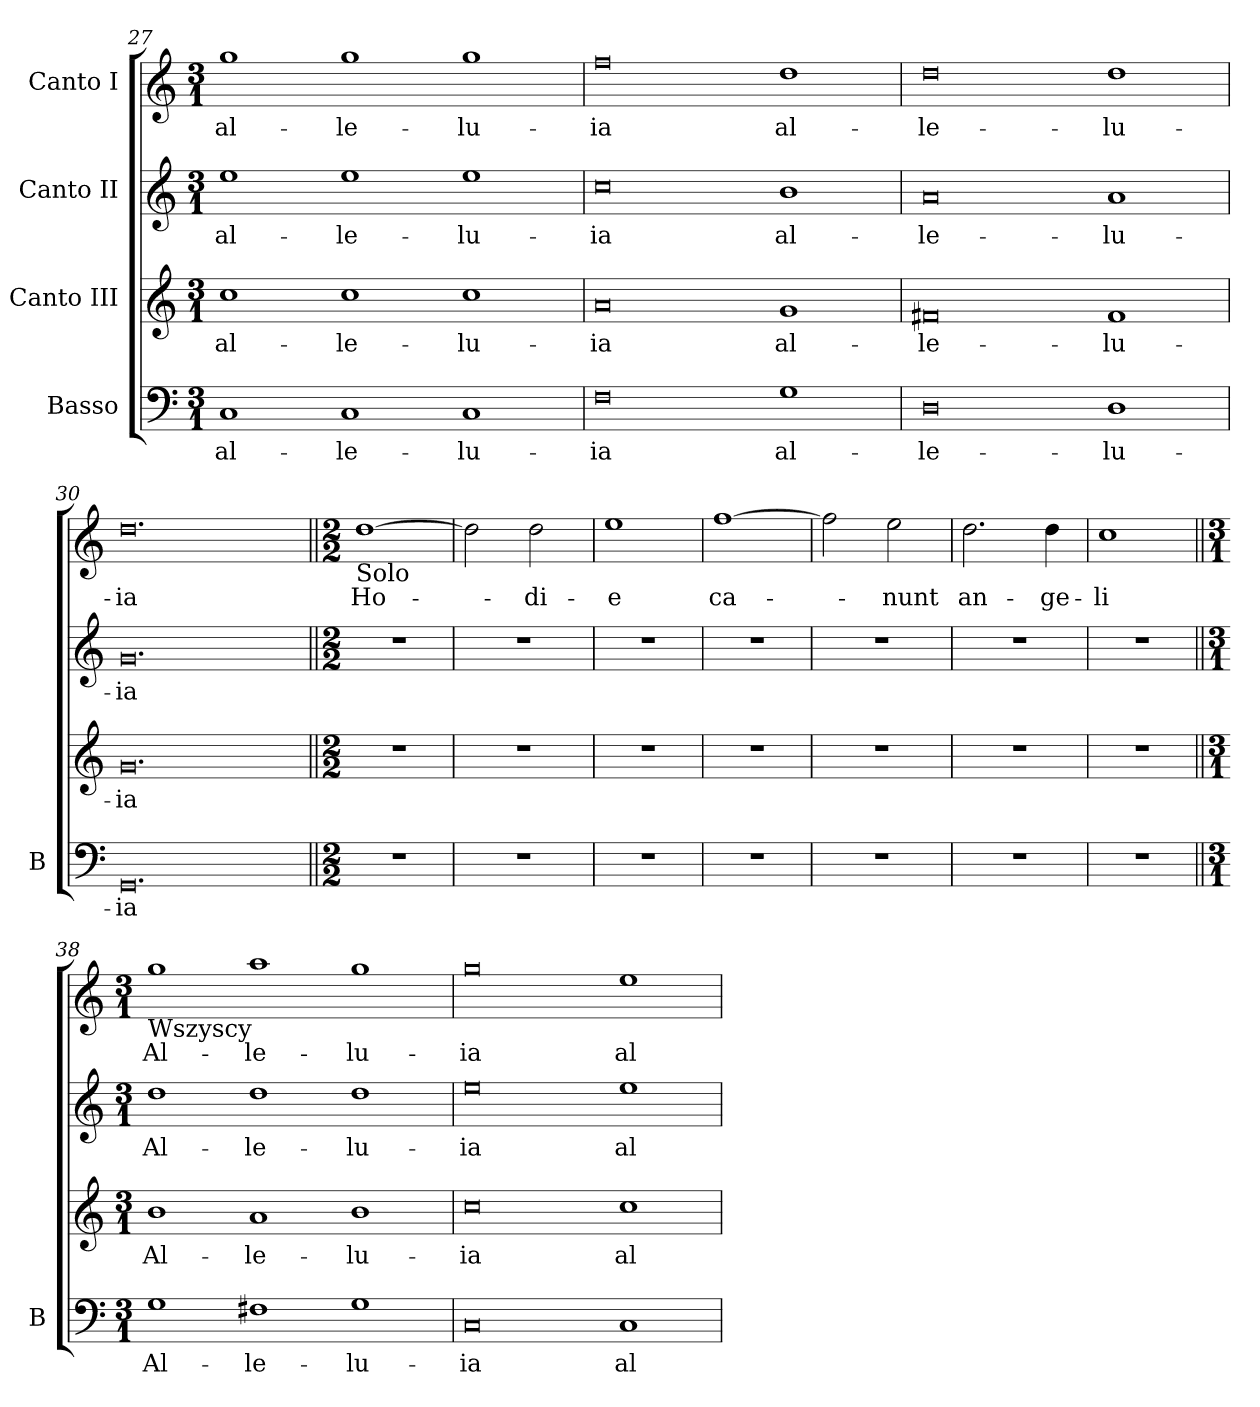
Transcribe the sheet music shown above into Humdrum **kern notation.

**kern	**text	**kern	**text	**kern	**text	**kern	**text
*part4	*part4	*part3	*part3	*part2	*part2	*part1	*part1
*staff4	*staff4	*staff3	*staff3	*staff2	*staff2	*staff1	*staff1
*I"Basso	*	*I"Canto III	*	*I"Canto II	*	*I"Canto I	*
*I'B	*	*	*	*	*	*	*
*clefF4	*	*clefG2	*	*clefG2	*	*clefG2	*
*k[]	*	*k[]	*	*k[]	*	*k[]	*
*M3/1	*	*M3/1	*	*M3/1	*	*M3/1	*
=27	=27	=27	=27	=27	=27	=27	=27
1C	al-	1cc	al-	1ee	al-	1gg	al-
1C	-le-	1cc	-le-	1ee	-le-	1gg	-le-
1C	-lu-	1cc	-lu-	1ee	-lu-	1gg	-lu-
=28	=28	=28	=28	=28	=28	=28	=28
0F	-ia	0a	-ia	0cc	-ia	0ff	-ia
1G	al-	1g	al-	1b	al-	1dd	al-
=29	=29	=29	=29	=29	=29	=29	=29
0D	-le-	0f#X	-le-	0a	-le-	0dd	-le-
1D	-lu-	1f#	-lu-	1a	-lu-	1dd	-lu-
=30	=30	=30	=30	=30	=30	=30	=30
0.GG	-ia	0.g	-ia	0.g	-ia	0.dd	-ia
=31||	=31||	=31||	=31||	=31||	=31||	=31||	=31||
*M2/2	*	*M2/2	*	*M2/2	*	*M2/2	*
!	!	!	!	!	!	!LO:TX:b:t=Solo	!
1r	.	1r	.	1r	.	[1dd	Ho-
=32	=32	=32	=32	=32	=32	=32	=32
1r	.	1r	.	1r	.	2dd\]	.
.	.	.	.	.	.	2dd\	-di-
=33	=33	=33	=33	=33	=33	=33	=33
1r	.	1r	.	1r	.	1ee	-e
=34	=34	=34	=34	=34	=34	=34	=34
1r	.	1r	.	1r	.	[1ff	ca-
=35	=35	=35	=35	=35	=35	=35	=35
1r	.	1r	.	1r	.	2ff\]	.
.	.	.	.	.	.	2ee\	-nunt
=36	=36	=36	=36	=36	=36	=36	=36
1r	.	1r	.	1r	.	2.dd\	an-
.	.	.	.	.	.	4dd\	-ge-
=37	=37	=37	=37	=37	=37	=37	=37
1r	.	1r	.	1r	.	1cc	-li
=38||	=38||	=38||	=38||	=38||	=38||	=38||	=38||
*M3/1	*	*M3/1	*	*M3/1	*	*M3/1	*
!	!	!	!	!	!	!LO:TX:b:t=Wszyscy	!
1G	Al-	1b	Al-	1dd	Al-	1gg	Al-
1F#X	-le-	1a	-le-	1dd	-le-	1aa	-le-
1G	-lu-	1b	-lu-	1dd	-lu-	1gg	-lu-
=39	=39	=39	=39	=39	=39	=39	=39
0C	-ia	0cc	-ia	0ee	-ia	0gg	-ia
1C	al-	1cc	al-	1ee	al-	1ee	al-
=	=	=	=	=	=	=	=
*-	*-	*-	*-	*-	*-	*-	*-
